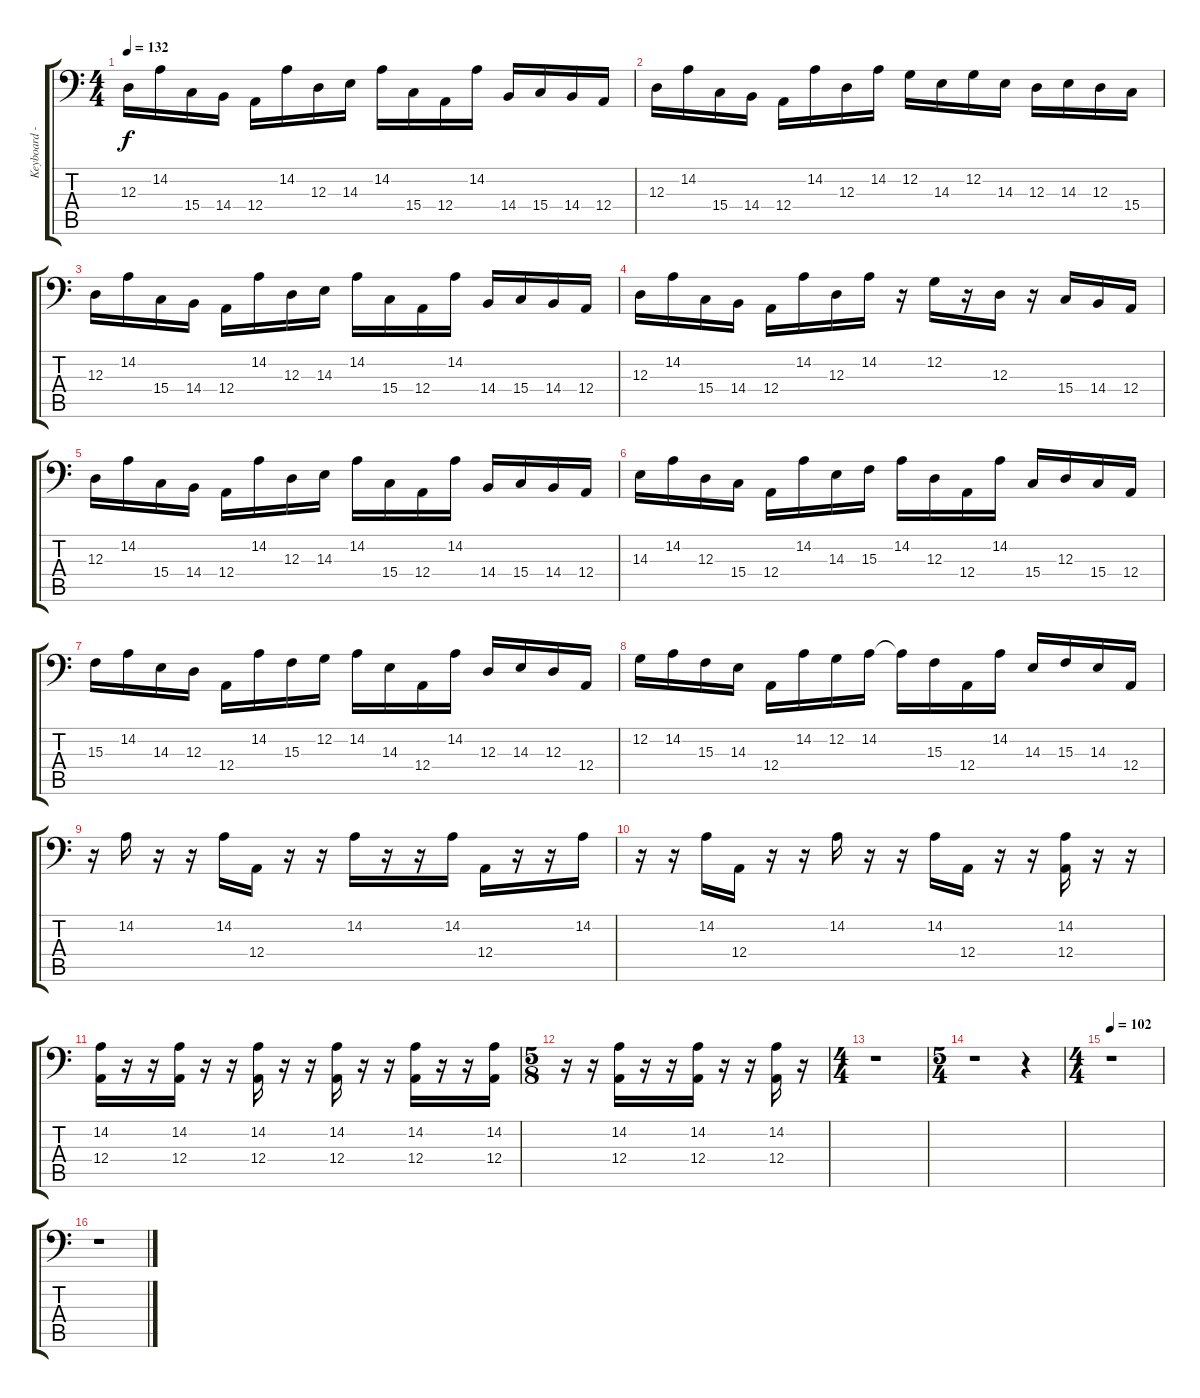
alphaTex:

\track ("Keyboard - Jordan Rudess" "Keyboard -") {instrument acousticgrandpiano}
\staff {score tabs}
\tuning (C3 G2 D2 A1 E1 B0) {hide}
\ts (4 4)
\tempo 132
\clef f4
\ks c
12.3.16{dy f} 14.2.16 15.4.16 14.4.16 12.4.16 14.2.16 12.3.16 14.3.16 14.2.16 15.4.16 12.4.16 14.2.16 14.4.16 15.4.16 14.4.16 12.4.16 |
12.3.16 14.2.16 15.4.16 14.4.16 12.4.16 14.2.16 12.3.16 14.2.16 12.2.16 14.3.16 12.2.16 14.3.16 12.3.16 14.3.16 12.3.16 15.4.16 |
12.3.16 14.2.16 15.4.16 14.4.16 12.4.16 14.2.16 12.3.16 14.3.16 14.2.16 15.4.16 12.4.16 14.2.16 14.4.16 15.4.16 14.4.16 12.4.16 |
12.3.16 14.2.16 15.4.16 14.4.16 12.4.16 14.2.16 12.3.16 14.2.16 r.16 12.2.16 r.16 12.3.16 r.16 15.4.16 14.4.16 12.4.16 |
12.3.16 14.2.16 15.4.16 14.4.16 12.4.16 14.2.16 12.3.16 14.3.16 14.2.16 15.4.16 12.4.16 14.2.16 14.4.16 15.4.16 14.4.16 12.4.16 |
14.3.16 14.2.16 12.3.16 15.4.16 12.4.16 14.2.16 14.3.16 15.3.16 14.2.16 12.3.16 12.4.16 14.2.16 15.4.16 12.3.16 15.4.16 12.4.16 |
15.3.16 14.2.16 14.3.16 12.3.16 12.4.16 14.2.16 15.3.16 12.2.16 14.2.16 14.3.16 12.4.16 14.2.16 12.3.16 14.3.16 12.3.16 12.4.16 |
12.2.16 14.2.16 15.3.16 14.3.16 12.4.16 14.2.16 12.2.16 14.2.16 14.2{t}.16 15.3.16 12.4.16 14.2.16 14.3.16 15.3.16 14.3.16 12.4.16 |
r.16 14.2.16 r.16 r.16 14.2.16 12.4.16 r.16 r.16 14.2.16 r.16 r.16 14.2.16 12.4.16 r.16 r.16 14.2.16 |
r.16 r.16 14.2.16 12.4.16 r.16 r.16 14.2.16 r.16 r.16 14.2.16 12.4.16 r.16 r.16 (14.2 12.4).16 r.16 r.16 |
(14.2 12.4).16 r.16 r.16 (14.2 12.4).16 r.16 r.16 (14.2 12.4).16 r.16 r.16 (14.2 12.4).16 r.16 r.16 (14.2 12.4).16 r.16 r.16 (14.2 12.4).16 |
\ts (5 8)
r.16 r.16 (14.2 12.4).16 r.16 r.16 (14.2 12.4).16 r.16 r.16 (14.2 12.4).16 r.16 |
\ts (4 4)
r.1 |
\ts (5 4)
r.1 r.4 |
\ts (4 4)
\tempo 102
r.1 |
r.1
